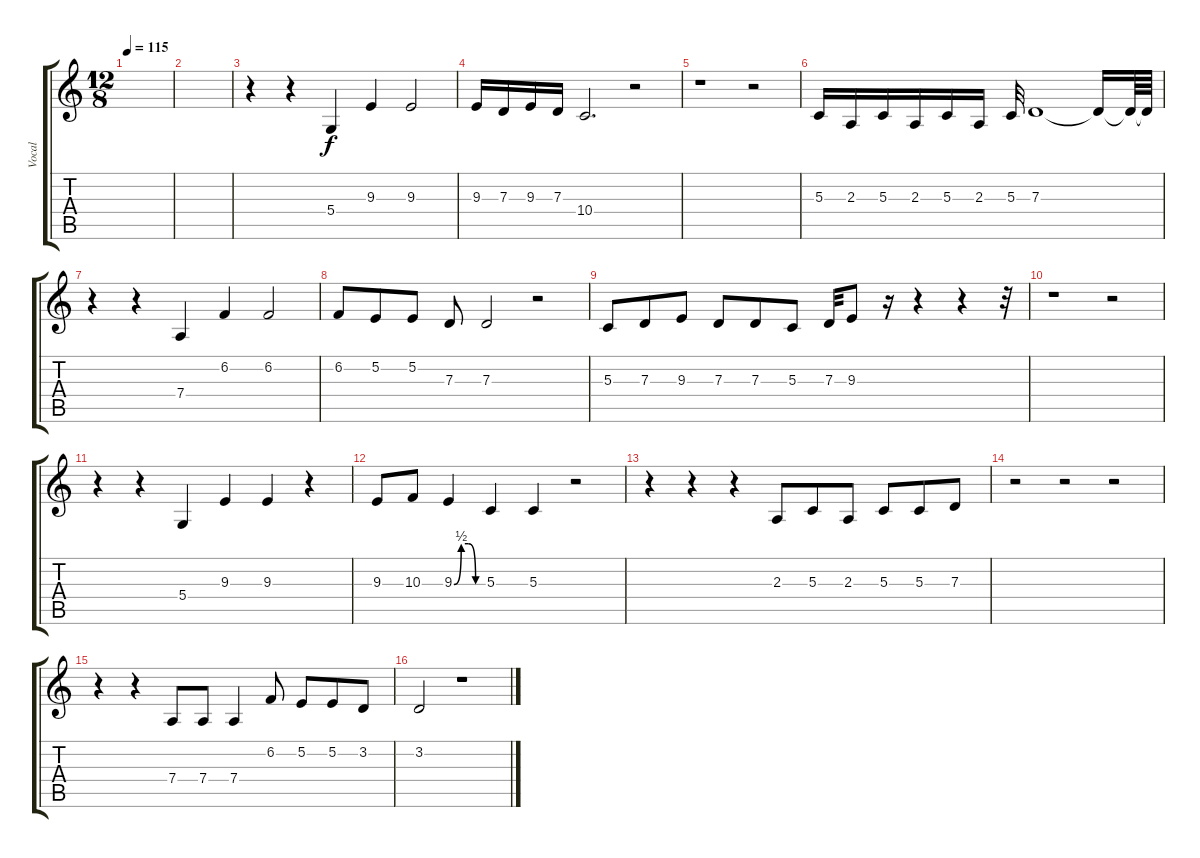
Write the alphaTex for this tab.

\track ("Vocal" "Vocal") {instrument flute}
\staff {score tabs}
\tuning (E4 B3 G3 D3 A2 E2) {hide}
\ts (12 8)
\tempo 115
\clef g2
\ks c
|
|
r.4 r.4 5.4.4 9.3.4 9.3.2 |
9.3.16 7.3.16 9.3.16 7.3.16 10.4.2{d} r.2 |
r.1 r.2 |
5.3.16 2.3.16 5.3.16 2.3.16 5.3.16 2.3.16 5.3.32 7.3.1 7.3{t}.16 7.3{t}.64 7.3{t}.64 |
r.4 r.4 7.4.4 6.2.4 6.2.2 |
6.2.8 5.2.8 5.2.8 7.3.8 7.3.2 r.2 |
5.3.8 7.3.8 9.3.8 7.3.8 7.3.8 5.3.8 7.3.32 9.3.8 r.16 r.4 r.4 r.32 |
r.1 r.2 |
r.4 r.4 5.4.4 9.3.4 9.3.4 r.4 |
9.3.8 10.3.8 9.3{be (custom 0 0 15 2 30 2 45 0 60 0)}.4 5.3.4 5.3.4 r.2 |
r.4 r.4 r.4 2.3.8 5.3.8 2.3.8 5.3.8 5.3.8 7.3.8 |
r.2 r.2 r.2 |
r.4 r.4 7.4.8 7.4.8 7.4.4 6.2.8 5.2.8 5.2.8 3.2.8 |
3.2.2 r.1
